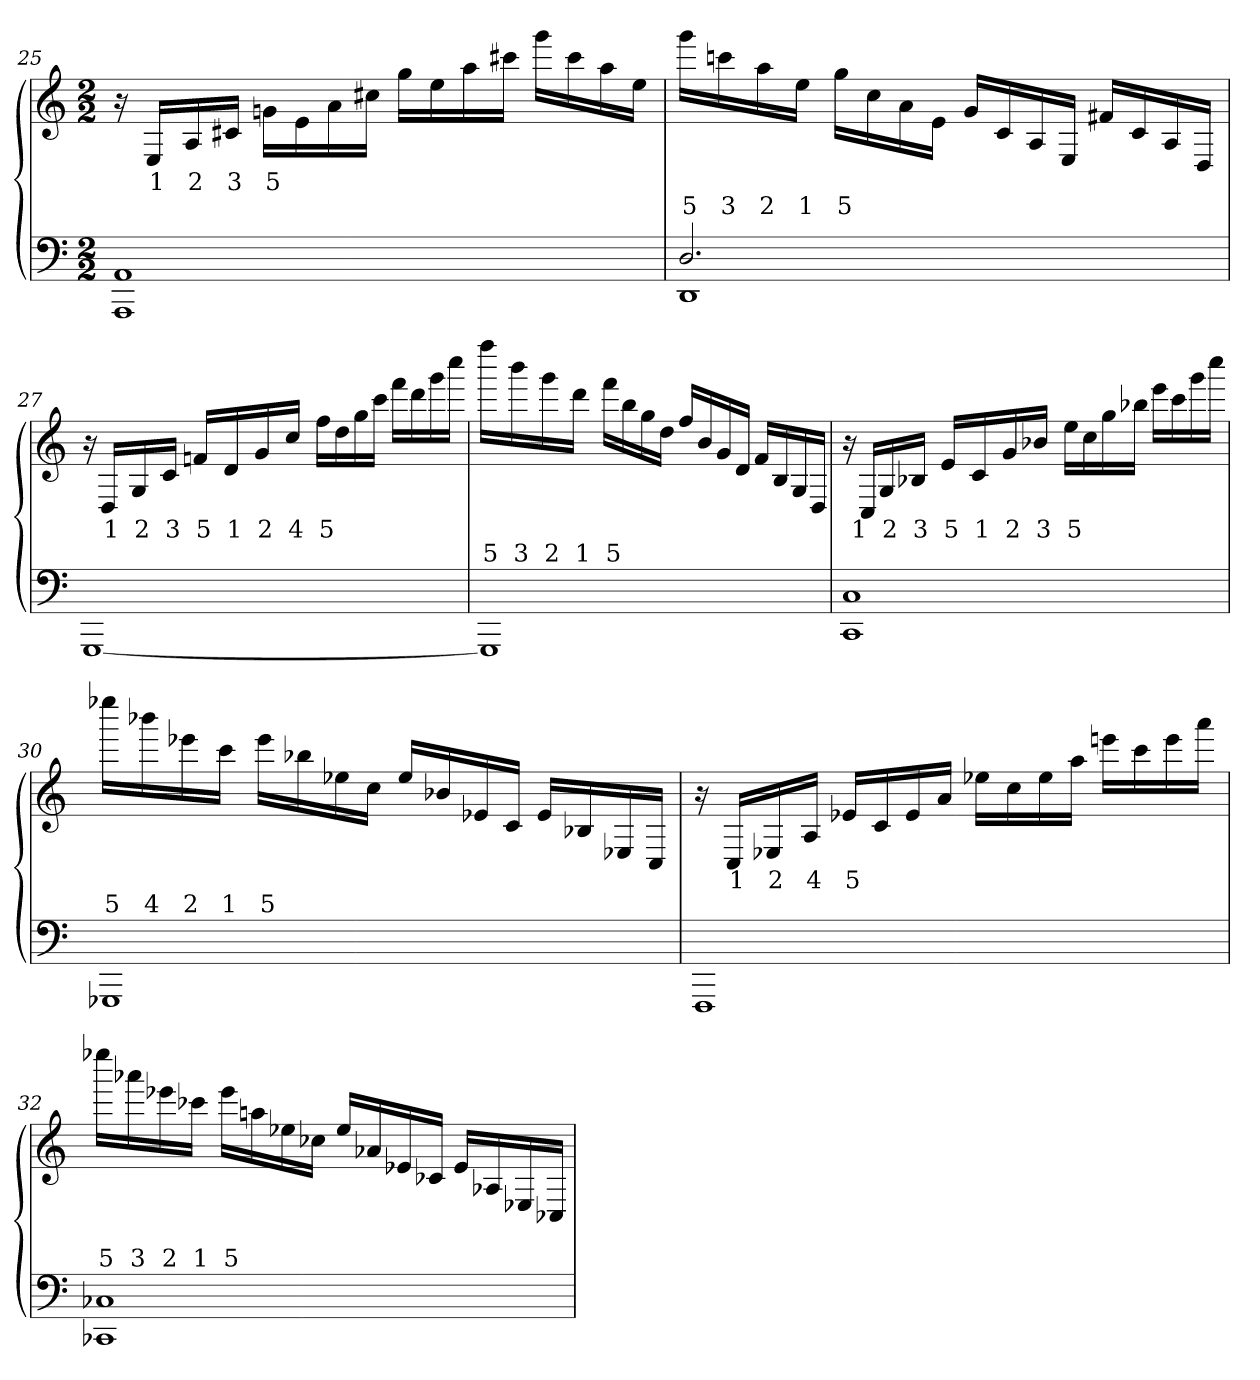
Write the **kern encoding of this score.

**kern	**kern	**text	**text
*part2	*part1	*part1	*part1
*staff2	*staff1	*staff1	*staff1
*clefF4	*clefG2	*	*
*k[]	*k[]	*	*
*M2/2	*M2/2	*	*
=25	=25	=25	=25
1AA 1AAA	16r	.	.
.	16ELL	1	.
.	16A	2	.
.	16c#XJJ	3	.
.	16gn\LL	5	.
.	16e	.	.
.	16a	.	.
.	16cc#JJ	.	.
.	16ggLL	.	.
.	16ee	.	.
.	16aa	.	.
.	16ccc#JJ	.	.
.	16gggLL	.	.
.	16ccc#	.	.
.	16aa	.	.
.	16eeJJ	.	.
=26	=26	=26	=26
*^	*	*	*
2.D	1DD	16gggLL	.	5
.	.	16cccn	.	3
.	.	16aa	.	2
.	.	16eeJJ	.	1
.	.	16ggLL	.	5
.	.	16cc	.	.
.	.	16a	.	.
.	.	16eJJ	.	.
.	.	16gLL	.	.
.	.	16c	.	.
.	.	16A	.	.
.	.	16EJJ	.	.
4ryy	.	16f#XLL	.	.
.	.	16c	.	.
.	.	16A	.	.
.	.	16DJJ	.	.
*v	*v	*	*	*
=27	=27	=27	=27
[1GGG	16r	.	.
.	16DLL	1	.
.	16G	2	.
.	16cJJ	3	.
.	16fnLL	5	.
.	16d	1	.
.	16g	2	.
.	16ccJJ	4	.
.	16ffLL	5	.
.	16dd	.	.
.	16gg	.	.
.	16cccJJ	.	.
.	16fffLL	.	.
.	16ddd	.	.
.	16ggg	.	.
.	16ccccJJ	.	.
=28	=28	=28	=28
1GGG]	16ffffLL	.	5
.	16bbb	.	3
.	16ggg	.	2
.	16dddJJ	.	1
.	16fffLL	.	5
.	16bb	.	.
.	16gg	.	.
.	16ddJJ	.	.
.	16ffLL	.	.
.	16b	.	.
.	16g	.	.
.	16dJJ	.	.
.	16fLL	.	.
.	16B	.	.
.	16G	.	.
.	16DJJ	.	.
=29	=29	=29	=29
1C 1CC	16r	.	.
.	16CLL	1	.
.	16G	2	.
.	16B-XJJ	3	.
.	16eLL	5	.
.	16c	1	.
.	16g	2	.
.	16b-JJ	3	.
.	16eeLL	5	.
.	16cc	.	.
.	16gg	.	.
.	16bb-JJ	.	.
.	16eeeLL	.	.
.	16ccc	.	.
.	16ggg	.	.
.	16ccccJJ	.	.
=30	=30	=30	=30
1GGG-X	16eeee-XLL	.	5
.	16bbb-X	.	4
.	16eee-	.	2
.	16cccJJ	.	1
.	16eee-LL	.	5
.	16bb-	.	.
.	16ee-	.	.
.	16ccJJ	.	.
.	16ee-LL	.	.
.	16b-	.	.
.	16e-	.	.
.	16cJJ	.	.
.	16e-LL	.	.
.	16B-	.	.
.	16E-	.	.
.	16CJJ	.	.
=31	=31	=31	=31
1FFF	16r	.	.
.	16CLL	1	.
.	16E-X	2	.
.	16AJJ	4	.
.	16e-LL	5	.
.	16c	.	.
.	16e-	.	.
.	16aJJ	.	.
.	16ee-LL	.	.
.	16cc	.	.
.	16ee-	.	.
.	16aaJJ	.	.
.	16eeenLL	.	.
.	16ccc	.	.
.	16eee	.	.
.	16aaaJJ	.	.
=32	=32	=32	=32
1C-X 1CC-X	16eeee-XLL	.	5
.	16aaa-X	.	3
.	16eee-	.	2
.	16ccc-XJJ	.	1
.	16eee-LL	.	5
.	16aan	.	.
.	16ee-	.	.
.	16cc-JJ	.	.
.	16ee-LL	.	.
.	16a-X	.	.
.	16e-	.	.
.	16c-JJ	.	.
.	16e-LL	.	.
.	16A-	.	.
.	16E-	.	.
.	16C-JJ	.	.
=	=	=	=
*-	*-	*-	*-
